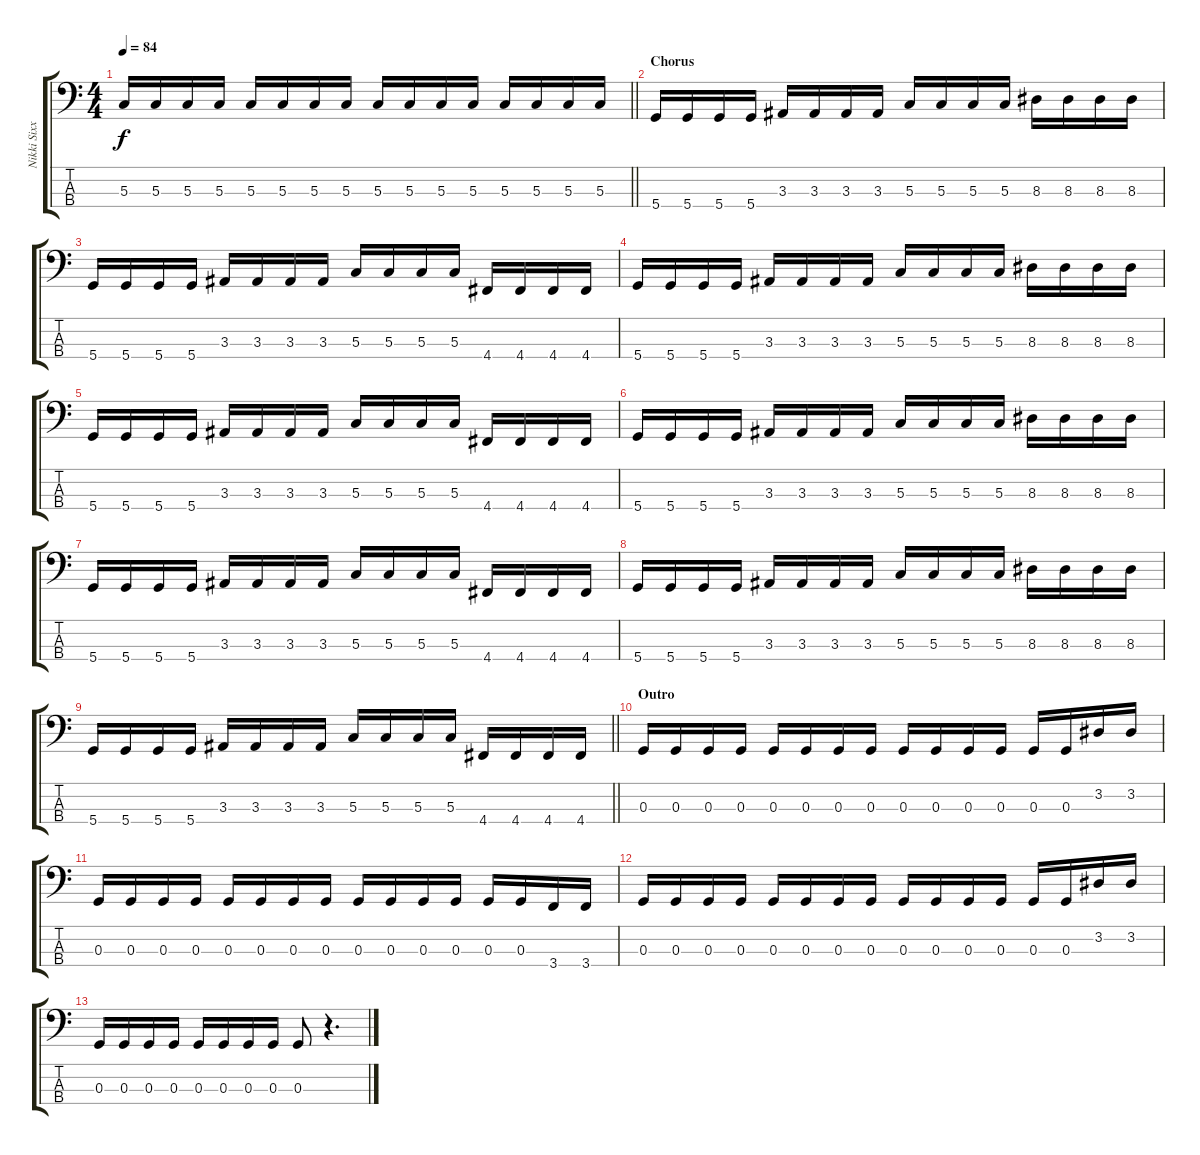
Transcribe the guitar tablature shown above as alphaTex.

\track ("Nikki Sixx" "Nikki Sixx") {instrument electricbassfinger}
\staff {score tabs}
\tuning (F2 C2 G1 D1) {hide}
\ts (4 4)
\tempo 84
\clef f4
\barLineRight lightlight
\ks c
5.3.16{dy f} 5.3.16 5.3.16 5.3.16 5.3.16 5.3.16 5.3.16 5.3.16 5.3.16 5.3.16 5.3.16 5.3.16 5.3.16 5.3.16 5.3.16 5.3.16 |
\section ("" "Chorus")
5.4.16 5.4.16 5.4.16 5.4.16 3.3.16 3.3.16 3.3.16 3.3.16 5.3.16 5.3.16 5.3.16 5.3.16 8.3.16 8.3.16 8.3.16 8.3.16 |
5.4.16 5.4.16 5.4.16 5.4.16 3.3.16 3.3.16 3.3.16 3.3.16 5.3.16 5.3.16 5.3.16 5.3.16 4.4.16 4.4.16 4.4.16 4.4.16 |
5.4.16 5.4.16 5.4.16 5.4.16 3.3.16 3.3.16 3.3.16 3.3.16 5.3.16 5.3.16 5.3.16 5.3.16 8.3.16 8.3.16 8.3.16 8.3.16 |
5.4.16 5.4.16 5.4.16 5.4.16 3.3.16 3.3.16 3.3.16 3.3.16 5.3.16 5.3.16 5.3.16 5.3.16 4.4.16 4.4.16 4.4.16 4.4.16 |
5.4.16 5.4.16 5.4.16 5.4.16 3.3.16 3.3.16 3.3.16 3.3.16 5.3.16 5.3.16 5.3.16 5.3.16 8.3.16 8.3.16 8.3.16 8.3.16 |
5.4.16 5.4.16 5.4.16 5.4.16 3.3.16 3.3.16 3.3.16 3.3.16 5.3.16 5.3.16 5.3.16 5.3.16 4.4.16 4.4.16 4.4.16 4.4.16 |
5.4.16 5.4.16 5.4.16 5.4.16 3.3.16 3.3.16 3.3.16 3.3.16 5.3.16 5.3.16 5.3.16 5.3.16 8.3.16 8.3.16 8.3.16 8.3.16 |
\barLineRight lightlight
5.4.16 5.4.16 5.4.16 5.4.16 3.3.16 3.3.16 3.3.16 3.3.16 5.3.16 5.3.16 5.3.16 5.3.16 4.4.16 4.4.16 4.4.16 4.4.16 |
\section ("" "Outro")
0.3.16 0.3.16 0.3.16 0.3.16 0.3.16 0.3.16 0.3.16 0.3.16 0.3.16 0.3.16 0.3.16 0.3.16 0.3.16 0.3.16 3.2.16 3.2.16 |
0.3.16 0.3.16 0.3.16 0.3.16 0.3.16 0.3.16 0.3.16 0.3.16 0.3.16 0.3.16 0.3.16 0.3.16 0.3.16 0.3.16 3.4.16 3.4.16 |
0.3.16 0.3.16 0.3.16 0.3.16 0.3.16 0.3.16 0.3.16 0.3.16 0.3.16 0.3.16 0.3.16 0.3.16 0.3.16 0.3.16 3.2.16 3.2.16 |
0.3.16 0.3.16 0.3.16 0.3.16 0.3.16 0.3.16 0.3.16 0.3.16 0.3.8 r.4{d}
